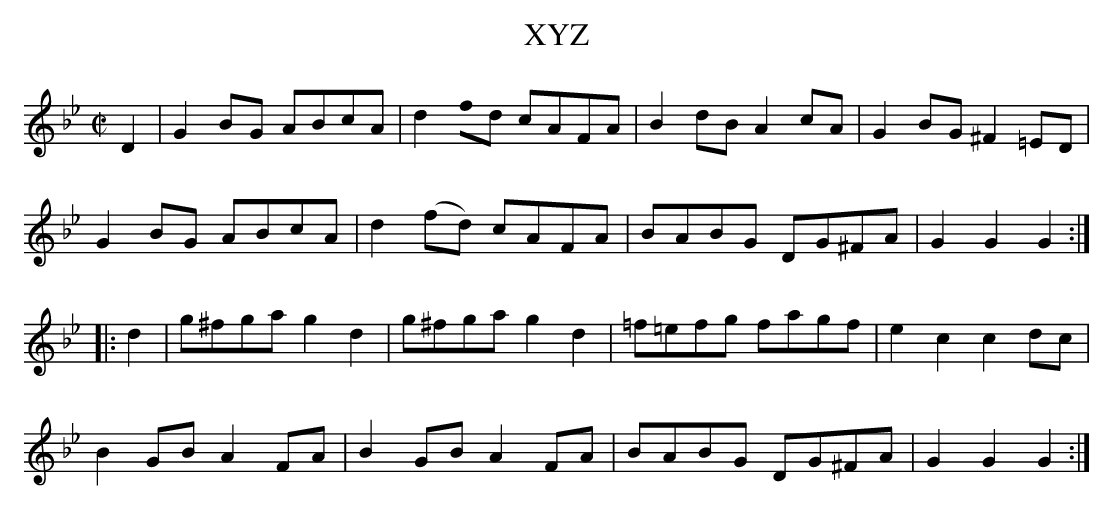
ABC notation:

X:1
T:XYZ
M:C|
L:1/8
K:Gmin
D2|G2 B-G ABcA|d2 f0d cAFA|B2 dB A2 cA|G2 B-G ^F2 =ED|
G2 BG ABcA|d2 (fd) cAFA|BABG DG^FA|G2G2G2:|
|:d2|g^fga g2d2|g^fga g2d2|=f=efg fagf|e2c2c2 dc|
B2 GB A2 FA|B2 GB A2 FA|BABG DG^FA|G2G2G2:|]
